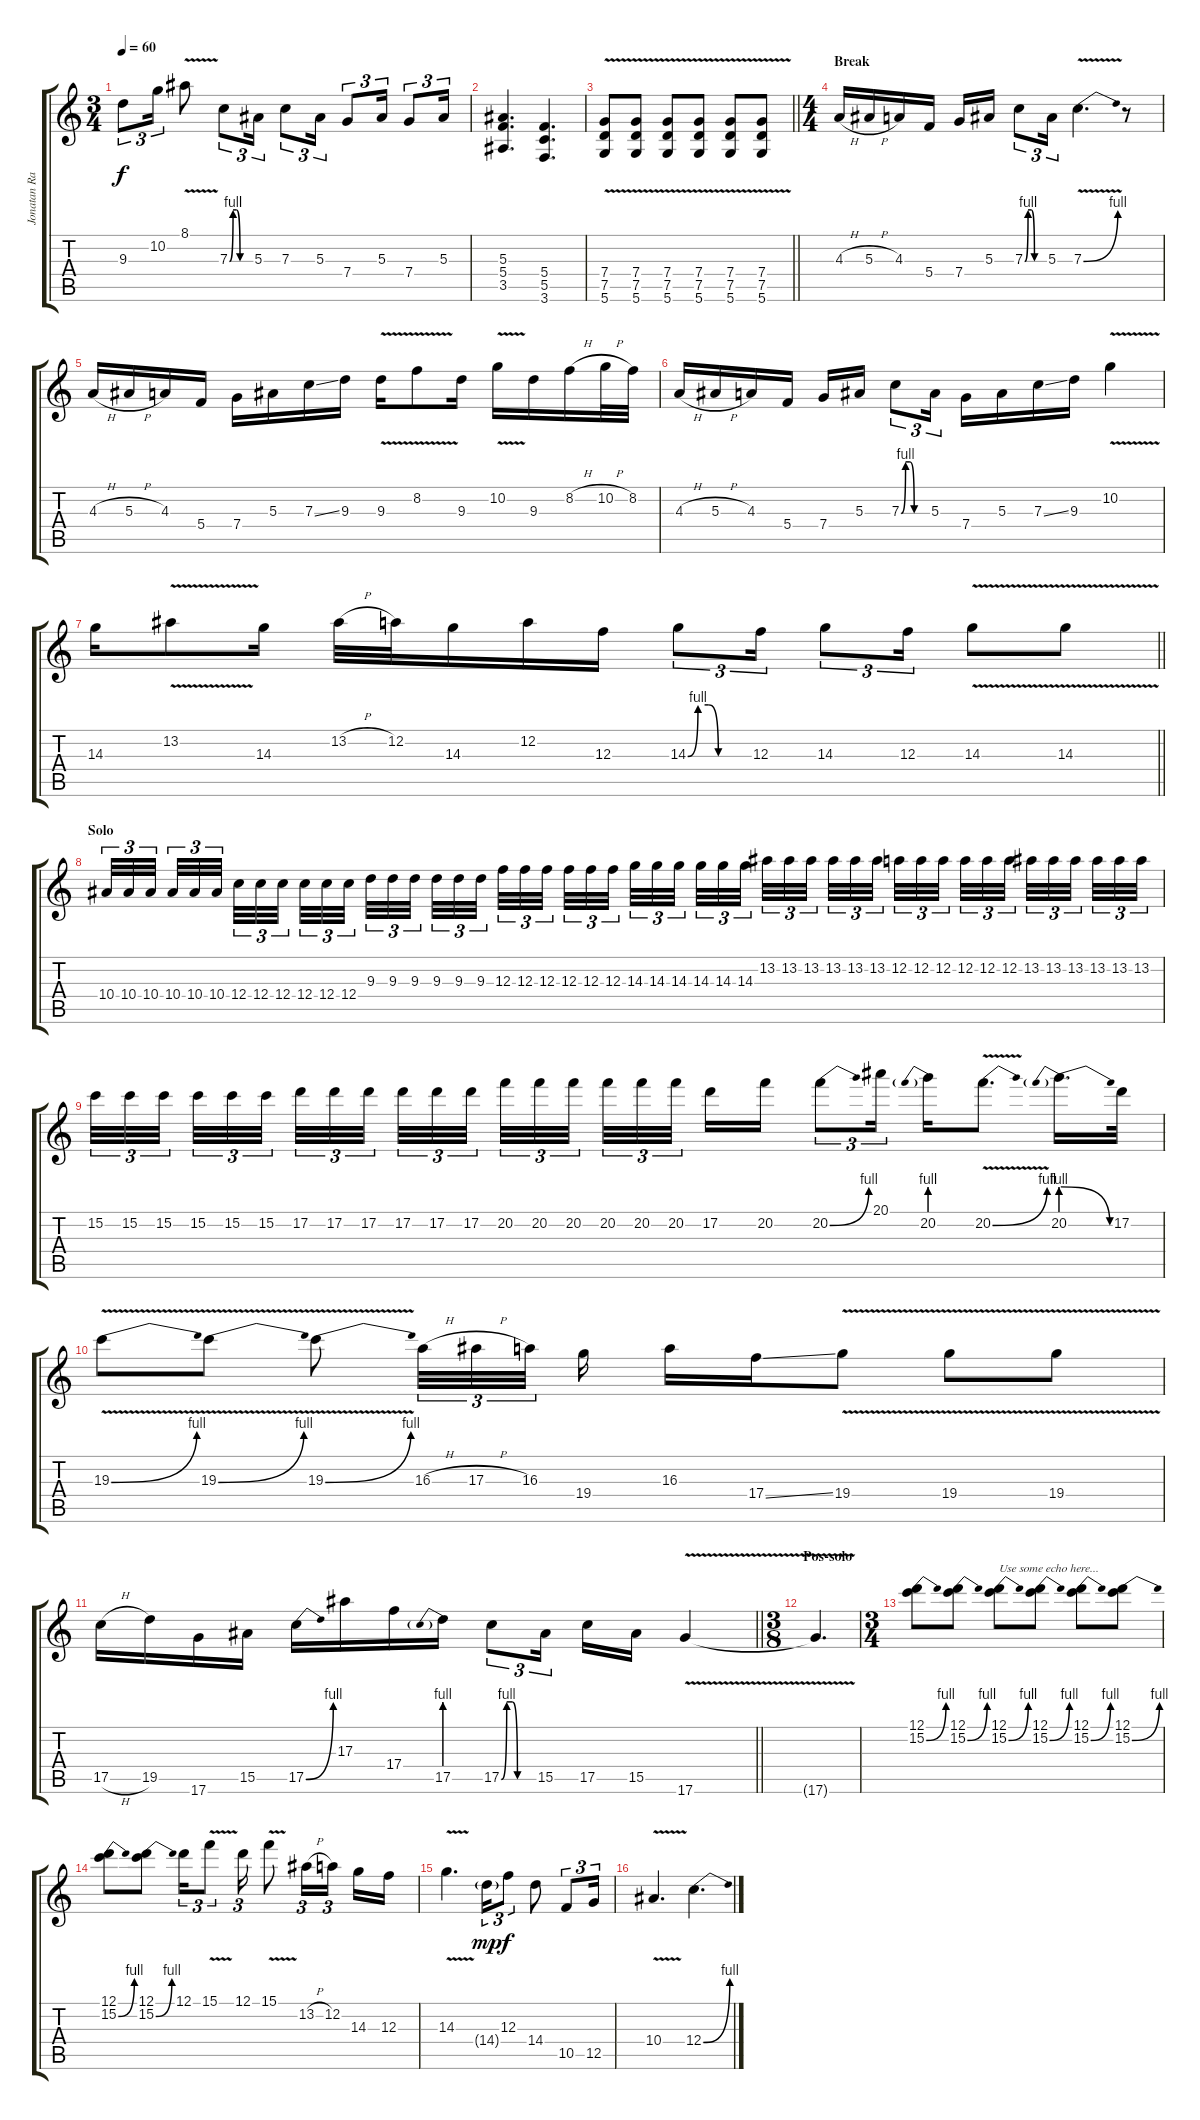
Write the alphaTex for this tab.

\track ("Jonatan Ramm" "Jonatan Ra") {instrument electricguitarjazz}
\staff {score tabs}
\tuning (D4 A3 F3 C3 G2 D2) {hide}
\ts (3 4)
\tempo 60
\clef g2
\ks c
9.3.8{tu (3 2) dy f} 10.2.16{tu (3 2)} 8.1{v}.8 7.3{be (custom 0 0 10 4 20 4 30 0 60 0)}.8{tu (3 2)} 5.3.16{tu (3 2)} 7.3.8{tu (3 2)} 5.3.16{tu (3 2)} 7.4.8{tu (3 2)} 5.3.16{tu (3 2)} 7.4.8{tu (3 2)} 5.3.16{tu (3 2)} |
(5.3 5.4 3.5).4{d} (5.4 5.5 3.6).4{d} |
\barLineRight lightlight
(7.4 7.5{v} 5.6).8 (7.4 7.5{v} 5.6).8 (7.4 7.5{v} 5.6).8 (7.4 7.5{v} 5.6).8 (7.4 7.5{v} 5.6).8 (7.4 7.5{v} 5.6).8 |
\ts (4 4)
\section ("" "Break")
4.3{h}.16 5.3{h}.16 4.3.16 5.4.16 7.4.16 5.3.16 7.3{be (custom 0 0 10 4 20 4 30 0 60 0)}.8{tu (3 2)} 5.3.16{tu (3 2)} 7.3{be (bend 0 0 60 4) v}.4{d} r.8 |
4.3{h}.16 5.3{h}.16 4.3.16 5.4.16 7.4.16 5.3.16 7.3{ss}.16 9.3.16 9.3{v}.16 8.2{v}.8 9.3.16 10.2{v}.16 9.3.16 8.2{h}.16 10.2{h}.32 8.2.32 |
4.3{h}.16 5.3{h}.16 4.3.16 5.4.16 7.4.16 5.3.16 7.3{be (custom 0 0 10 4 20 4 30 0 60 0)}.8{tu (3 2)} 5.3.16{tu (3 2)} 7.4.16 5.3.16 7.3{ss}.16 9.3.16 10.2{v}.4 |
\barLineRight lightlight
14.3.16 13.2{v}.8 14.3.16 13.2{h}.32 12.2.32 14.3.16 12.2.16 12.3.16 14.3{be (custom 0 0 10 4 20 4 30 0 60 0)}.8{tu (3 2)} 12.3.16{tu (3 2)} 14.3.8{tu (3 2)} 12.3.16{tu (3 2)} 14.3{v}.8 14.3{v}.8 |
\section ("" "Solo")
10.4.32{tu (3 2)} 10.4.32{tu (3 2)} 10.4.32{tu (3 2) beam splitsecondary} 10.4.32{tu (3 2)} 10.4.32{tu (3 2)} 10.4.32{tu (3 2) beam splitsecondary} 12.4.32{tu (3 2)} 12.4.32{tu (3 2)} 12.4.32{tu (3 2) beam splitsecondary} 12.4.32{tu (3 2)} 12.4.32{tu (3 2)} 12.4.32{tu (3 2)} 9.3.32{tu (3 2)} 9.3.32{tu (3 2)} 9.3.32{tu (3 2) beam splitsecondary} 9.3.32{tu (3 2)} 9.3.32{tu (3 2)} 9.3.32{tu (3 2) beam splitsecondary} 12.3.32{tu (3 2)} 12.3.32{tu (3 2)} 12.3.32{tu (3 2) beam splitsecondary} 12.3.32{tu (3 2)} 12.3.32{tu (3 2)} 12.3.32{tu (3 2)} 14.3.32{tu (3 2)} 14.3.32{tu (3 2)} 14.3.32{tu (3 2) beam splitsecondary} 14.3.32{tu (3 2)} 14.3.32{tu (3 2)} 14.3.32{tu (3 2) beam splitsecondary} 13.2.32{tu (3 2)} 13.2.32{tu (3 2)} 13.2.32{tu (3 2) beam splitsecondary} 13.2.32{tu (3 2)} 13.2.32{tu (3 2)} 13.2.32{tu (3 2)} 12.2.32{tu (3 2)} 12.2.32{tu (3 2)} 12.2.32{tu (3 2) beam splitsecondary} 12.2.32{tu (3 2)} 12.2.32{tu (3 2)} 12.2.32{tu (3 2) beam splitsecondary} 13.2.32{tu (3 2)} 13.2.32{tu (3 2)} 13.2.32{tu (3 2) beam splitsecondary} 13.2.32{tu (3 2)} 13.2.32{tu (3 2)} 13.2.32{tu (3 2)} |
15.2.32{tu (3 2)} 15.2.32{tu (3 2)} 15.2.32{tu (3 2) beam splitsecondary} 15.2.32{tu (3 2)} 15.2.32{tu (3 2)} 15.2.32{tu (3 2) beam splitsecondary} 17.2.32{tu (3 2)} 17.2.32{tu (3 2)} 17.2.32{tu (3 2) beam splitsecondary} 17.2.32{tu (3 2)} 17.2.32{tu (3 2)} 17.2.32{tu (3 2)} 20.2.32{tu (3 2)} 20.2.32{tu (3 2)} 20.2.32{tu (3 2) beam splitsecondary} 20.2.32{tu (3 2)} 20.2.32{tu (3 2)} 20.2.32{tu (3 2) beam splitsecondary} 17.2.16 20.2.16 20.2{be (bend 0 0 60 4)}.8{tu (3 2)} 20.1.16{tu (3 2) beam splitsecondary} 20.2{be (prebend 0 4 60 4)}.16 20.2{be (bend 0 0 60 4) v}.8{d} 20.2{be (prebendrelease 0 4 60 0)}.16{d} 17.2.32 |
19.3{be (bend 0 0 60 4) v}.8 19.3{be (bend 0 0 60 4) v}.8 19.3{be (bend 0 0 60 4) v}.8 16.3{h}.32{tu (3 2)} 17.3{h}.32{tu (3 2)} 16.3.32{tu (3 2) beam splitsecondary} 19.4.16 16.3.16 17.4{ss}.16 19.4{v}.8 19.4{v}.8 19.4{v}.8 |
\barLineRight lightlight
17.5{h}.16 19.5.16 17.6.16 15.5.16 17.5{be (bend 0 0 60 4)}.16 17.3.16 17.4.16 17.5{be (prebend 0 4 60 4)}.16 17.5{be (custom 0 0 10 4 20 4 30 0 60 0)}.8{tu (3 2)} 15.5.16{tu (3 2) beam splitsecondary} 17.5.16 15.5.16 17.6{v}.4 |
\ts (3 8)
\section ("" "Pos-solo")
17.6{t}.4{d} |
\ts (3 4)
(12.1 15.2{be (bend 0 0 60 4)}).8{instrument electricguitarjazz} (12.1 15.2{be (bend 0 0 60 4)}).8 (12.1 15.2{be (bend 0 0 60 4)}).8{txt "Use some echo here..."} (12.1 15.2{be (bend 0 0 60 4)}).8 (12.1 15.2{be (bend 0 0 60 4)}).8 (12.1 15.2{be (bend 0 0 60 4)}).8 |
(12.1 15.2{be (bend 0 0 60 4)}).8 (12.1 15.2{be (bend 0 0 60 4)}).8 12.1.16{tu (3 2)} 15.1{v}.8{tu (3 2)} 12.1.16{tu (3 2)} 15.1{v}.8 13.2{h}.16{tu (3 2)} 12.2.16{tu (3 2) beam splitsecondary} 14.3.16 12.3.16 |
14.3{v}.4{d} 14.4{g}.16{tu (3 2) dy mp} 12.3.8{tu (3 2) dy f} 14.4.8 10.5.8{tu (3 2)} 12.5.16{tu (3 2)} |
10.4{v}.4{d} 12.4{be (bend 0 0 60 4)}.4{d}
